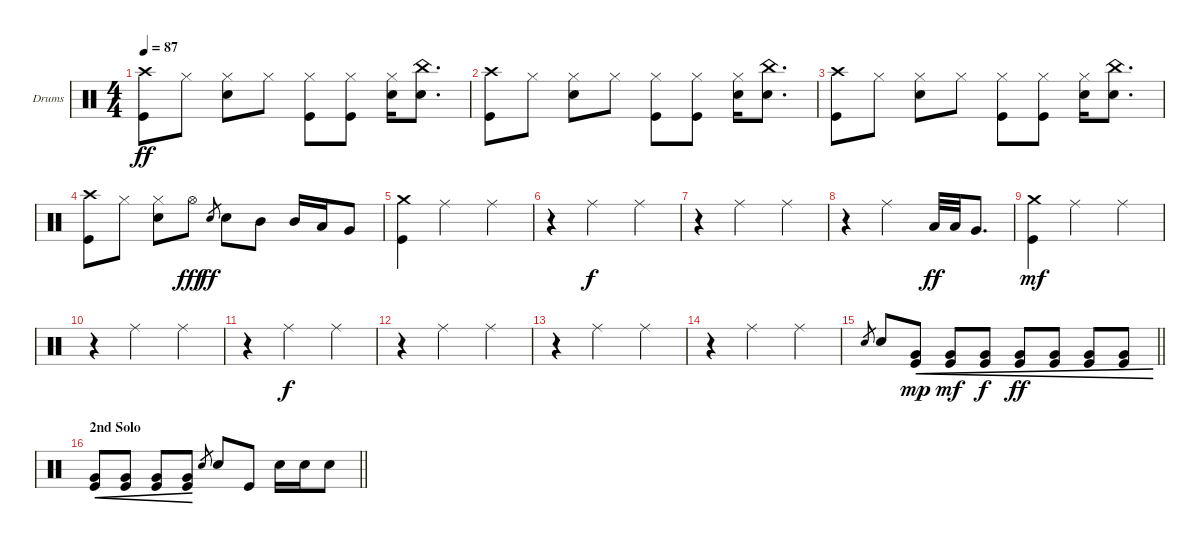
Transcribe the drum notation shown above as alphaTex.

\bracketExtendMode groupsimilarinstruments
\firstSystemTrackNameOrientation horizontal
\otherSystemsTrackNameOrientation horizontal
\track ("Drumkit" "Drums") {instrument percussion}
\staff {score}
\articulation defaults
\ts (4 4)
\tempo 87
\clef neutral
\ks c
("Crash high (hit)" "Kick (hit)").8{dy ff} "Hi-Hat (closed)".8 ("Snare (hit) 2" "Hi-Hat (closed)").8 "Hi-Hat (closed)".8 ("Kick (hit)" "Hi-Hat (closed)").8 ("Hi-Hat (closed)" "Kick (hit)").8 ("Snare (hit) 2" "Hi-Hat (closed)").16 ("Snare (hit) 2" "China (hit)").8{d} |
("Crash high (hit)" "Kick (hit)").8 "Hi-Hat (closed)".8 ("Snare (hit) 2" "Hi-Hat (closed)").8 "Hi-Hat (closed)".8 ("Kick (hit)" "Hi-Hat (closed)").8 ("Hi-Hat (closed)" "Kick (hit)").8 ("Snare (hit) 2" "Hi-Hat (closed)").16 ("Snare (hit) 2" "China (hit)").8{d} |
("Crash high (hit)" "Kick (hit)").8 "Hi-Hat (closed)".8 ("Snare (hit) 2" "Hi-Hat (closed)").8 "Hi-Hat (closed)".8 ("Kick (hit)" "Hi-Hat (closed)").8 ("Hi-Hat (closed)" "Kick (hit)").8 ("Snare (hit) 2" "Hi-Hat (closed)").16 ("Snare (hit) 2" "China (hit)").8{d} |
("Crash high (hit)" "Kick (hit)").8 "Hi-Hat (closed)".8 ("Snare (hit) 2" "Hi-Hat (closed)").8 "Hi-Hat (open)".8{dy fff} "Snare (hit) 2".8{gr dy ff} "Snare (hit) 2".8 "Mid Tom (hit)".8 "Mid Tom (hit)".16 "Low Tom (hit)".16 "Very Low Tom (hit)".8 |
("Crash medium (hit)" "Kick (hit)").4 "Ride (middle)".2 "Ride (middle)".4 |
r.4 "Ride (middle)".2{dy f} "Ride (middle)".4 |
r.4 "Ride (middle)".2 "Ride (middle)".4 |
r.4 "Ride (middle)".2 "Low Tom (hit)".32{dy ff} "Low Tom (hit)".32 "Very Low Tom (hit)".8{d} |
("Crash medium (hit)" "Kick (hit)").4{dy mf} "Ride (middle)".2 "Ride (middle)".4 |
r.4 "Ride (middle)".2 "Ride (middle)".4 |
r.4 "Ride (middle)".2{dy f} "Ride (middle)".4 |
r.4 "Ride (middle)".2 "Ride (middle)".4 |
r.4 "Ride (middle)".2 "Ride (middle)".4 |
r.4 "Ride (middle)".2 "Ride (middle)".4 |
\barLineRight lightlight "Snare (hit) 2".8{gr} "Snare (hit) 2".8
("Kick (hit)" "Very Low Tom (hit)").8{cre dy mp} ("Kick (hit)" "Very Low Tom (hit)").8{cre dy mf} ("Kick (hit)" "Very Low Tom (hit)").8{cre dy f} ("Kick (hit)" "Very Low Tom (hit)").8{cre dy ff} ("Kick (hit)" "Very Low Tom (hit)").8{cre} ("Very Low Tom (hit)" "Kick (hit)").8{cre} ("Very Low Tom (hit)" "Kick (hit)").8{cre} |
\section ("" "2nd Solo ")
\barLineRight lightlight
("Kick (hit)" "Very Low Tom (hit)").8{cre} ("Kick (hit)" "Very Low Tom (hit)").8{cre} ("Very Low Tom (hit)" "Kick (hit)").8{cre} ("Very Low Tom (hit)" "Kick (hit)").8{cre} "Snare (hit) 2".8{gr} "Snare (hit) 2".8 "Kick (hit)".8 "Snare (hit) 2".16 "Snare (hit) 2".16 "Snare (hit) 2".8
